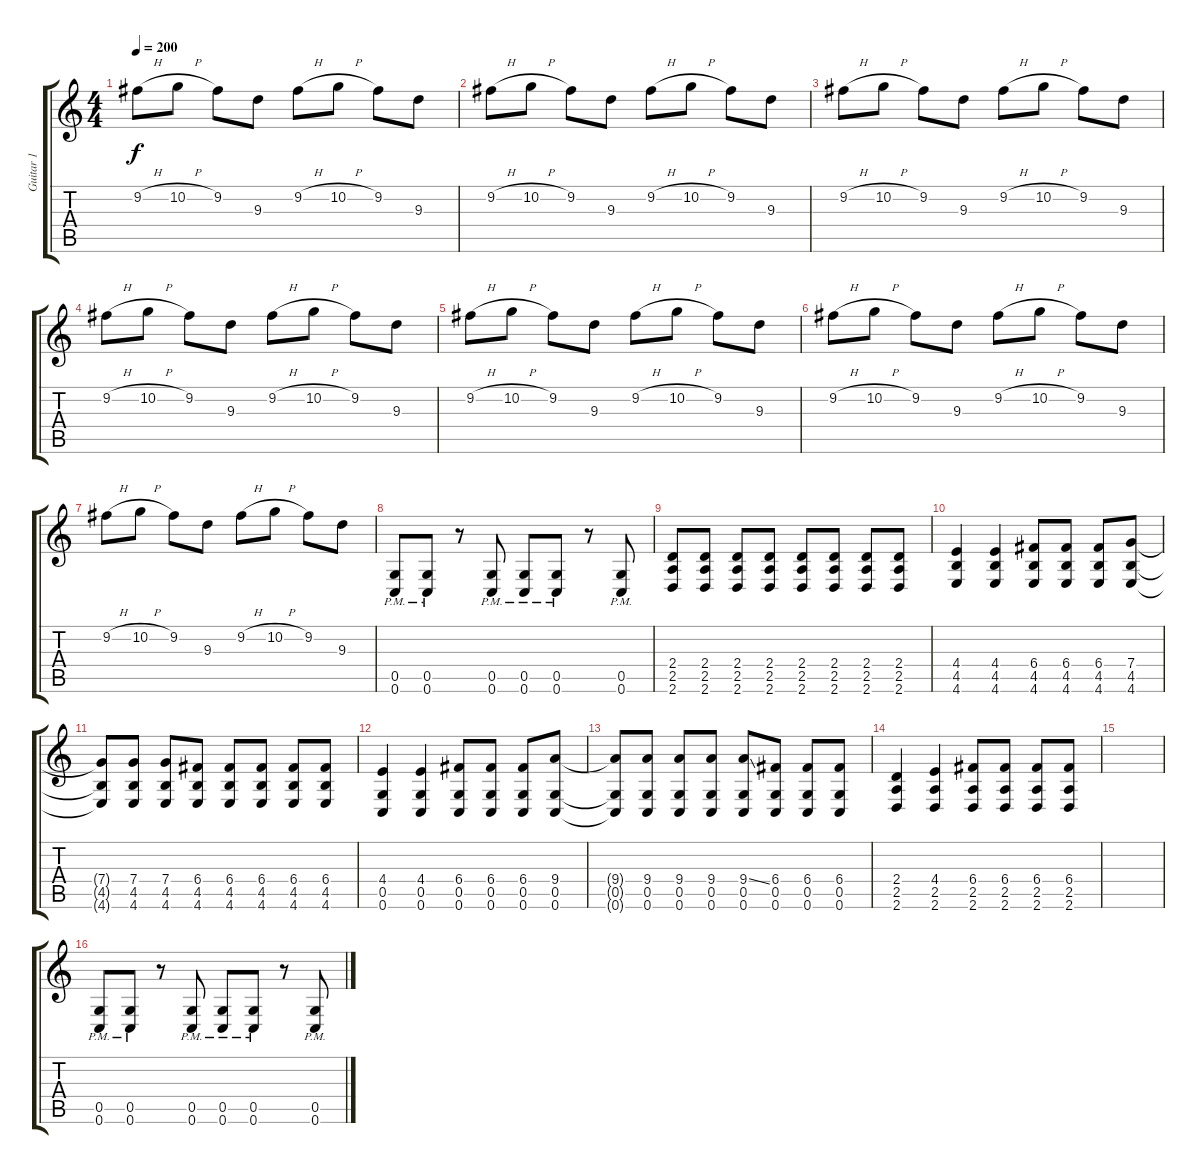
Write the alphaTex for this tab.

\track ("Guitar 1" "Guitar 1") {instrument distortionguitar}
\staff {score tabs}
\tuning (D4 A3 F3 C3 G2 C2) {hide}
\ts (4 4)
\tempo 200
\clef g2
\ks c
9.2{h}.8{dy f} 10.2{h}.8 9.2.8 9.3.8 9.2{h}.8 10.2{h}.8 9.2.8 9.3.8 |
9.2{h}.8 10.2{h}.8 9.2.8 9.3.8 9.2{h}.8 10.2{h}.8 9.2.8 9.3.8 |
9.2{h}.8 10.2{h}.8 9.2.8 9.3.8 9.2{h}.8 10.2{h}.8 9.2.8 9.3.8 |
9.2{h}.8 10.2{h}.8 9.2.8 9.3.8 9.2{h}.8 10.2{h}.8 9.2.8 9.3.8 |
9.2{h}.8 10.2{h}.8 9.2.8 9.3.8 9.2{h}.8 10.2{h}.8 9.2.8 9.3.8 |
9.2{h}.8 10.2{h}.8 9.2.8 9.3.8 9.2{h}.8 10.2{h}.8 9.2.8 9.3.8 |
9.2{h}.8 10.2{h}.8 9.2.8 9.3.8 9.2{h}.8 10.2{h}.8 9.2.8 9.3.8 |
(0.5{pm} 0.6{pm}).8{volume 14 instrument distortionguitar} (0.5{pm} 0.6{pm}).8 r.8 (0.5{pm} 0.6{pm}).8 (0.5{pm} 0.6{pm}).8 (0.5{pm} 0.6{pm}).8 r.8 (0.5{pm} 0.6{pm}).8 |
(2.4 2.5 2.6).8 (2.4 2.5 2.6).8 (2.4 2.5 2.6).8 (2.4 2.5 2.6).8 (2.4 2.5 2.6).8 (2.4 2.5 2.6).8 (2.4 2.5 2.6).8 (2.4 2.5 2.6).8 |
(4.4 4.5 4.6).4 (4.4 4.5 4.6).4 (6.4 4.5 4.6).8 (6.4 4.5 4.6).8 (6.4 4.5 4.6).8 (7.4 4.5 4.6).8 |
(7.4{t} 4.5{t} 4.6{t}).8 (7.4 4.5 4.6).8 (7.4 4.5 4.6).8 (6.4 4.5 4.6).8 (6.4 4.5 4.6).8 (6.4 4.5 4.6).8 (6.4 4.5 4.6).8 (6.4 4.5 4.6).8 |
(4.4 0.5 0.6).4 (4.4 0.5 0.6).4 (6.4 0.5 0.6).8 (6.4 0.5 0.6).8 (6.4 0.5 0.6).8 (9.4 0.5 0.6).8 |
(9.4{t} 0.5{t} 0.6{t}).8 (9.4 0.5 0.6).8 (9.4 0.5 0.6).8 (9.4 0.5 0.6).8 (9.4{ss} 0.5 0.6).8 (6.4 0.5 0.6).8 (6.4 0.5 0.6).8 (6.4 0.5 0.6).8 |
(2.4 2.5 2.6).4 (4.4 2.5 2.6).4 (6.4 2.5 2.6).8 (6.4 2.5 2.6).8 (6.4 2.5 2.6).8 (6.4 2.5 2.6).8 |
|
(0.5{pm} 0.6{pm}).8 (0.5{pm} 0.6{pm}).8 r.8 (0.5{pm} 0.6{pm}).8 (0.5{pm} 0.6{pm}).8 (0.5{pm} 0.6{pm}).8 r.8 (0.5{pm} 0.6{pm}).8
